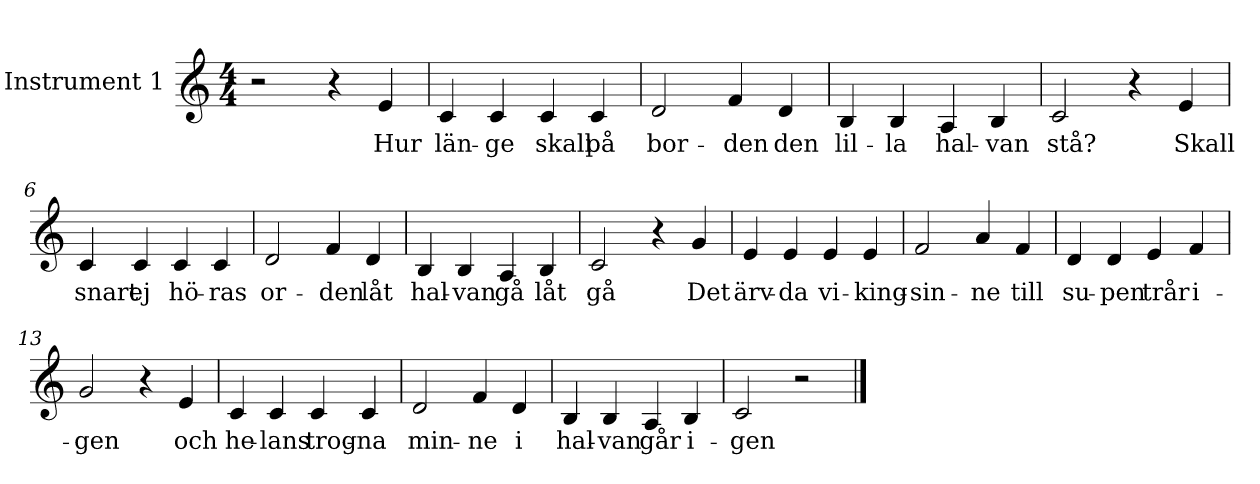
**kern	**text
*part1	*part1
*staff1	*staff1
*I"Instrument 1	*
*clefG2	*
*k[]	*
*M4/4	*
=1	=1
2r	.
4r	.
!	!LO:LY:b
4e/	Hur
=2	=2
!	!LO:LY:b
4c/	län-
!	!LO:LY:b
4c/	-ge
!	!LO:LY:b
4c/	skall
!	!LO:LY:b
4c/	på
=3	=3
!	!LO:LY:b
2d/	bor-
!	!LO:LY:b
4f/	-den
!	!LO:LY:b
4d/	den
=4	=4
!	!LO:LY:b
4B/	lil-
!	!LO:LY:b
4B/	-la
!	!LO:LY:b
4A/	hal-
!	!LO:LY:b
4B/	-van
=5	=5
!	!LO:LY:b
2c/	stå?
4r	.
!	!LO:LY:b
4e/	Skall
=6	=6
!	!LO:LY:b
4c/	snart
!	!LO:LY:b
4c/	ej
!	!LO:LY:b
4c/	hö-
!	!LO:LY:b
4c/	-ras
=7	=7
!	!LO:LY:b
2d/	or-
!	!LO:LY:b
4f/	-den
!	!LO:LY:b
4d/	låt
=8	=8
!	!LO:LY:b
4B/	hal-
!	!LO:LY:b
4B/	-van
!	!LO:LY:b
4A/	gå
!	!LO:LY:b
4B/	låt
=9	=9
!	!LO:LY:b
2c/	gå
4r	.
!	!LO:LY:b
4g/	Det
=10	=10
!	!LO:LY:b
4e/	ärv-
!	!LO:LY:b
4e/	-da
!	!LO:LY:b
4e/	vi-
!	!LO:LY:b
4e/	-king-
=11	=11
!	!LO:LY:b
2f/	-sin-
!	!LO:LY:b
4a/	-ne
!	!LO:LY:b
4f/	till
=12	=12
!	!LO:LY:b
4d/	su-
!	!LO:LY:b
4d/	-pen
!	!LO:LY:b
4e/	trår
!	!LO:LY:b
4f/	i-
=13	=13
!	!LO:LY:b
2g/	-gen
4r	.
!	!LO:LY:b
4e/	och
!!LO:LB:g=z
=14	=14
!	!LO:LY:b
4c/	he-
!	!LO:LY:b
4c/	-lans
!	!LO:LY:b
4c/	trog-
!	!LO:LY:b
4c/	-na
=15	=15
!	!LO:LY:b
2d/	min-
!	!LO:LY:b
4f/	-ne
!	!LO:LY:b
4d/	i
=16	=16
!	!LO:LY:b
4B/	hal-
!	!LO:LY:b
4B/	-van
!	!LO:LY:b
4A/	går
!	!LO:LY:b
4B/	i-
=17	=17
!	!LO:LY:b
2c/	-gen
2r	.
==	==
*-	*-
